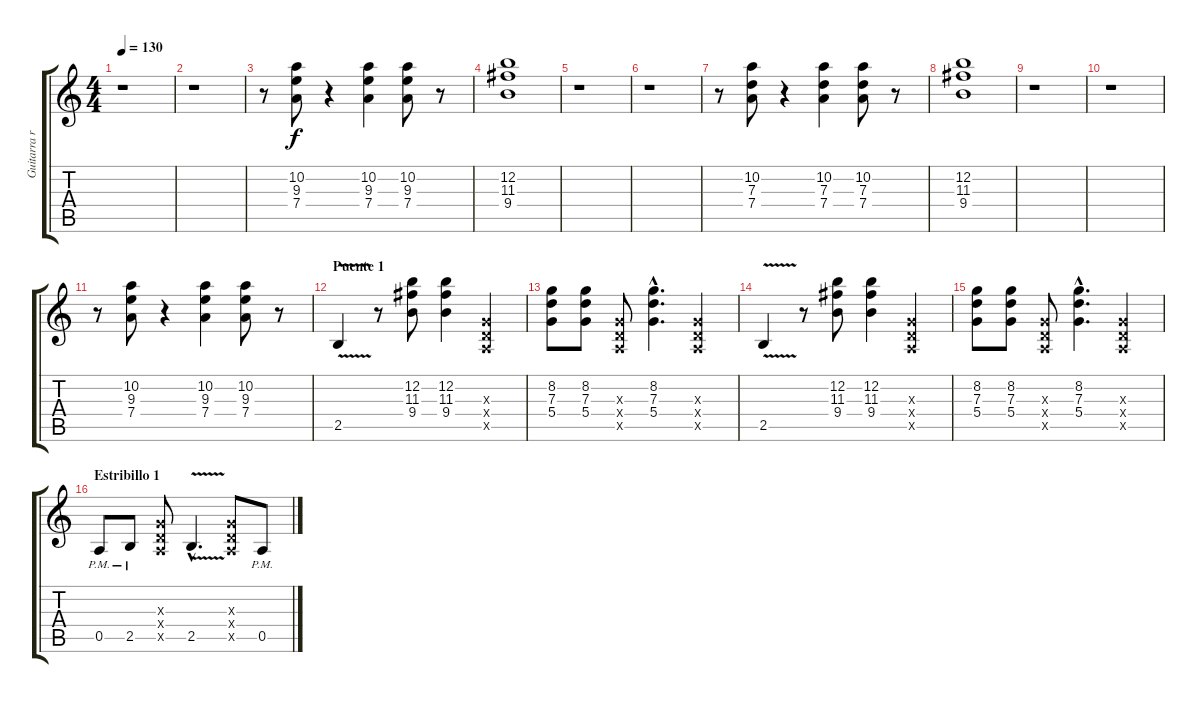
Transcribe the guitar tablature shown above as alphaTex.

\track ("Guitarra rítmica" "Guitarra r") {instrument distortionguitar}
\staff {score tabs}
\tuning (E4 B3 G3 D3 A2 E2) {hide}
\ts (4 4)
\tempo 130
\clef g2
\ks c
r.1{dy f} |
r.1 |
r.8 (10.2 9.3 7.4).8 r.4 (10.2 9.3 7.4).4 (10.2 9.3 7.4).8 r.8 |
(12.2 11.3 9.4).1 |
r.1 |
r.1 |
r.8 (10.2 7.3 7.4).8 r.4 (10.2 7.3 7.4).4 (10.2 7.3 7.4).8 r.8 |
(12.2 11.3 9.4).1 |
r.1 |
r.1 |
r.8 (10.2 9.3 7.4).8 r.4 (10.2 9.3 7.4).4 (10.2 9.3 7.4).8 r.8 |
\section ("" "Puente 1")
2.5{v}.4 r.8 (12.2 11.3 9.4).8 (12.2 11.3 9.4).4 (0.3{x} 0.4{x} 0.5{x}).4 |
(8.2 7.3 5.4).8 (8.2 7.3 5.4).8 (0.3{x} 0.4{x} 0.5{x}).8 (8.2{hac} 7.3{hac} 5.4{hac}).4{d} (0.3{x} 0.4{x} 0.5{x}).4 |
2.5{v}.4 r.8 (12.2 11.3 9.4).8 (12.2 11.3 9.4).4 (0.3{x} 0.4{x} 0.5{x}).4 |
(8.2 7.3 5.4).8 (8.2 7.3 5.4).8 (0.3{x} 0.4{x} 0.5{x}).8 (8.2{hac} 7.3{hac} 5.4{hac}).4{d} (0.3{x} 0.4{x} 0.5{x}).4 |
\section ("" "Estribillo 1")
0.5{pm}.8 2.5{pm}.8 (0.3{x} 0.4{x} 0.5{x}).8 2.5{v hac}.4{d} (0.3{x} 0.4{x} 0.5{x}).8 0.5{pm}.8
